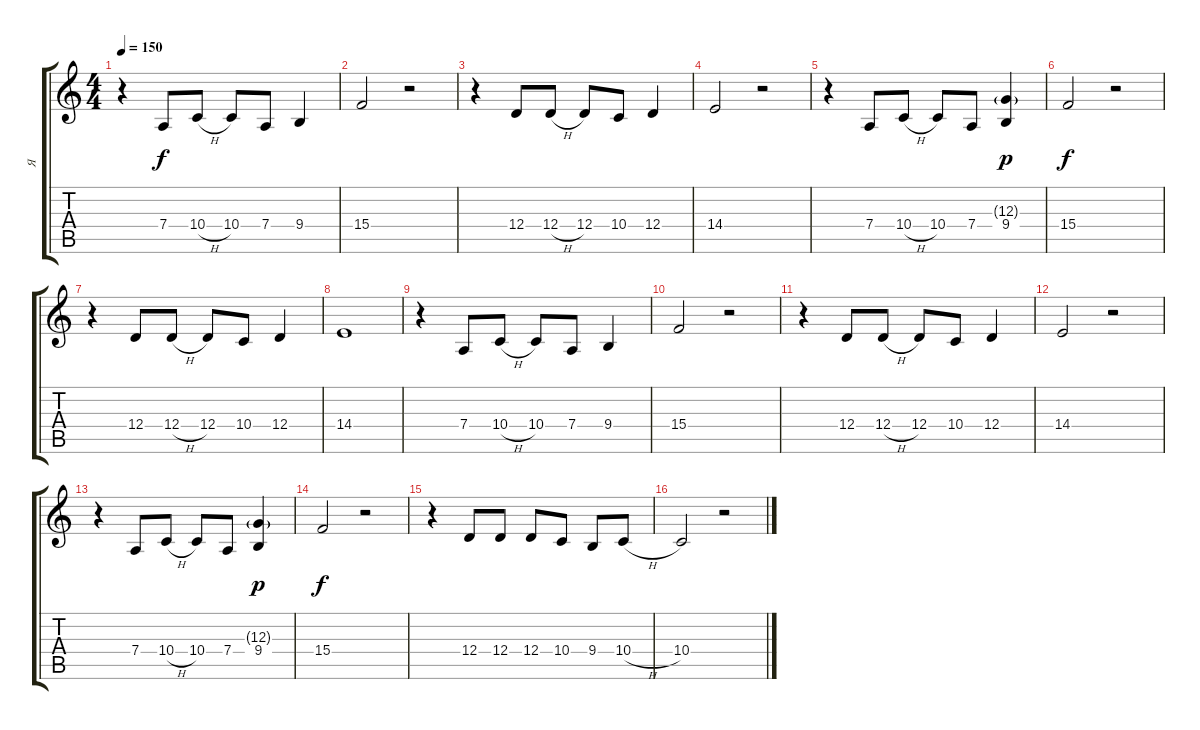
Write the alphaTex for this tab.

\track ("Я" "Я") {instrument violin}
\staff {score tabs}
\tuning (E4 B3 G3 D3 A2 E2) {hide}
\ts (4 4)
\section ("" "")
\tempo 150
\clef g2
\ks c
r.4{dy f} 7.4.8 10.4{h}.8 10.4.8 7.4.8 9.4.4 |
15.4.2 r.2 |
r.4 12.4.8 12.4{h}.8 12.4.8 10.4.8 12.4.4 |
14.4.2 r.2 |
r.4 7.4.8 10.4{h}.8 10.4.8 7.4.8 (12.3{g} 9.4).4{dy p beam Up} |
15.4.2{dy f} r.2 |
r.4 12.4.8 12.4{h}.8 12.4.8 10.4.8 12.4.4 |
14.4.1 |
r.4 7.4.8 10.4{h}.8 10.4.8 7.4.8 9.4.4 |
15.4.2 r.2 |
r.4 12.4.8 12.4{h}.8 12.4.8 10.4.8 12.4.4 |
14.4.2 r.2 |
r.4 7.4.8 10.4{h}.8 10.4.8 7.4.8 (12.3{g} 9.4).4{dy p beam Up} |
15.4.2{dy f} r.2 |
r.4 12.4.8 12.4.8 12.4.8 10.4.8 9.4.8 10.4{h}.8 |
10.4.2 r.2
